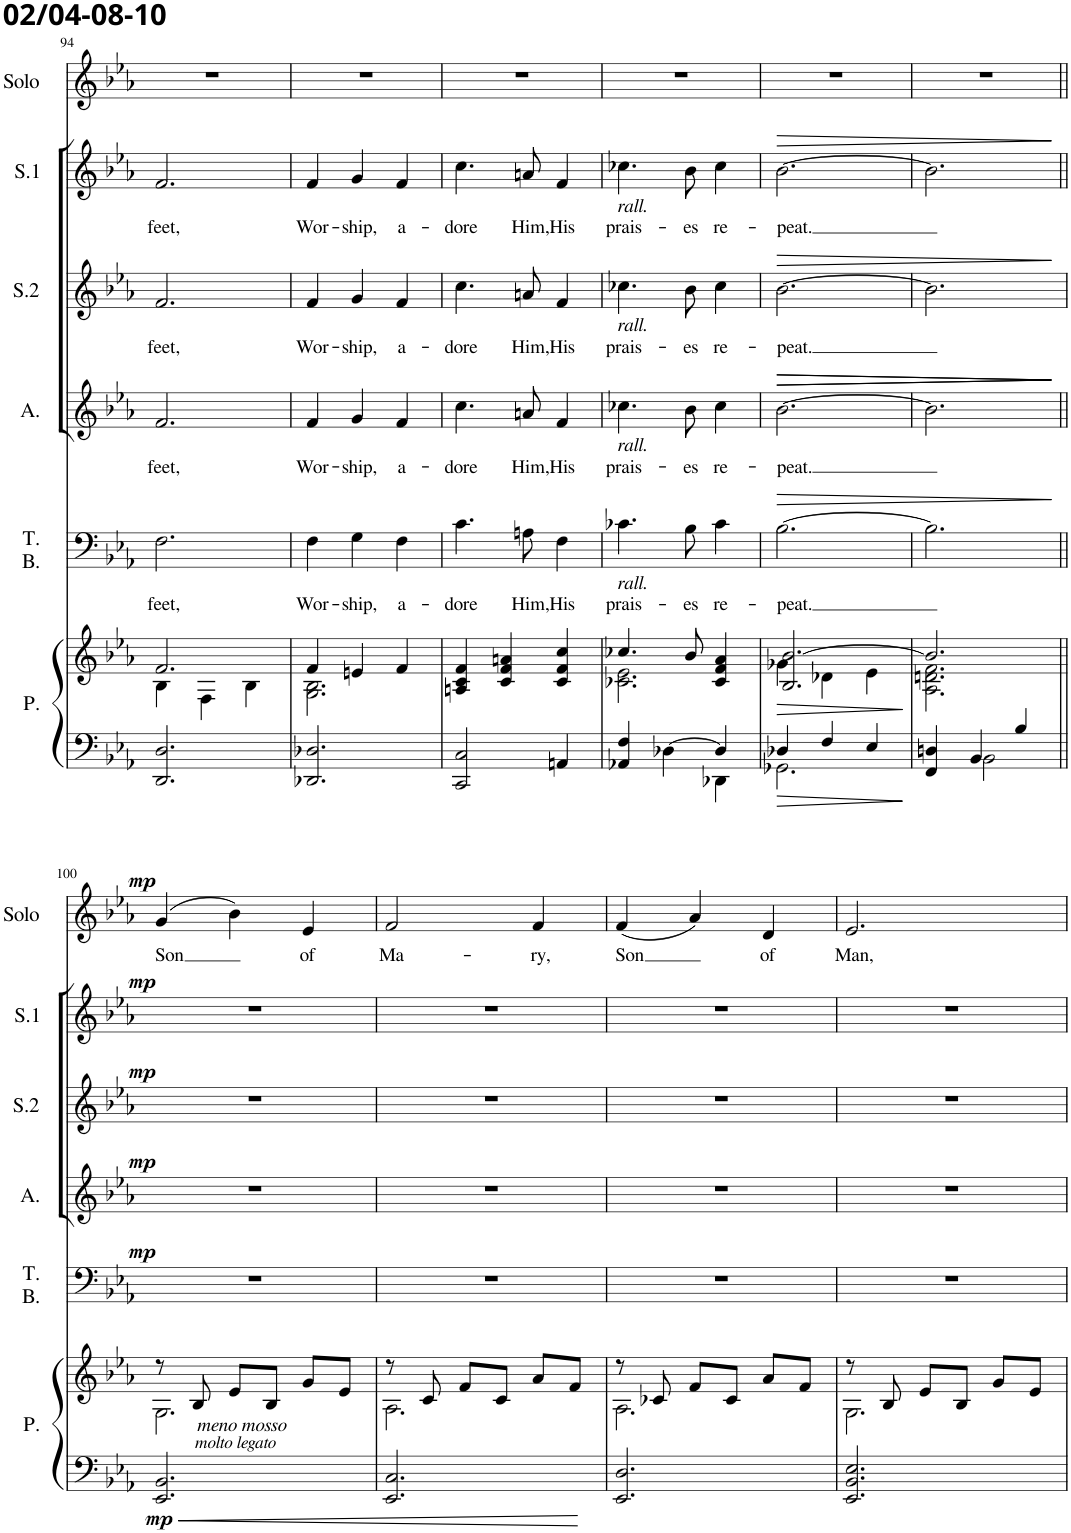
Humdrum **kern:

**kern	**kern	**dynam	**kern	**text	**dynam	**kern	**text	**dynam	**kern	**text	**dynam	**kern	**text	**dynam	**kern	**text	**dynam
*part6	*part6	*part6	*part5	*part5	*part5	*part4	*part4	*part4	*part3	*part3	*part3	*part2	*part2	*part2	*part1	*part1	*part1
*staff7	*staff6	*staff6/7	*staff5	*staff5	*staff5	*staff4	*staff4	*staff4	*staff3	*staff3	*staff3	*staff2	*staff2	*staff2	*staff1	*staff1	*staff1
*I"Piano	*	*	*I"Tenor Bas	*	*	*I"Alt	*	*	*I"Sopraan 2	*	*	*I"Sopraan 1	*	*	*I"Solo	*	*
*I'P.	*	*	*I'T. B.	*	*	*I'A.	*	*	*I'S.2	*	*	*I'S.1	*	*	*I'Solo	*	*
!!LO:PB:g=z
*clefF4	*clefG2	*	*clefF4	*	*	*clefG2	*	*	*clefG2	*	*	*clefG2	*	*	*clefG2	*	*
*	*	*	*	*	*	*	*	*	*Trd1c2	*	*	*Trd1c2	*	*	*	*	*
*k[b-e-a-]	*k[b-e-a-]	*	*k[b-e-a-]	*	*	*k[b-e-a-]	*	*	*k[b-e-a-]	*	*	*k[b-e-a-]	*	*	*k[b-e-a-]	*	*
*M3/4	*M3/4	*	*M3/4	*	*	*M3/4	*	*	*M3/4	*	*	*M3/4	*	*	*M3/4	*	*
=94	=94	=94	=94	=94	=94	=94	=94	=94	=94	=94	=94	=94	=94	=94	=94	=94	=94
*	*^	*	*	*	*	*	*	*	*	*	*	*	*	*	*	*	*
!	!	!	!	!	!LO:LY:b	!	!	!LO:LY:b	!	!	!LO:LY:b	!	!	!LO:LY:b	!	!	!	!
2.DD/ 2.D/	2.f/	4B-\	.	2.F\	feet,	.	2.f/	feet,	.	2.f/	feet,	.	2.f/	feet,	.	2.r	.	.
.	.	4F\	.	.	.	.	.	.	.	.	.	.	.	.	.	.	.	.
.	.	4B-\	.	.	.	.	.	.	.	.	.	.	.	.	.	.	.	.
=95	=95	=95	=95	=95	=95	=95	=95	=95	=95	=95	=95	=95	=95	=95	=95	=95	=95	=95
!	!	!	!	!	!LO:LY:b	!	!	!LO:LY:b	!	!	!LO:LY:b	!	!	!LO:LY:b	!	!	!	!
2.DD-X/ 2.D-X/	4f/	2.G\ 2.B-\	.	4F\	Wor-	.	4f/	Wor-	.	4f/	Wor-	.	4f/	Wor-	.	2.r	.	.
!	!	!	!	!	!LO:LY:b	!	!	!LO:LY:b	!	!	!LO:LY:b	!	!	!LO:LY:b	!	!	!	!
.	4en/	.	.	4G\	-ship,	.	4g/	-ship,	.	4g/	-ship,	.	4g/	-ship,	.	.	.	.
!	!	!	!	!	!LO:LY:b	!	!	!LO:LY:b	!	!	!LO:LY:b	!	!	!LO:LY:b	!	!	!	!
.	4f/	.	.	4F\	a-	.	4f/	a-	.	4f/	a-	.	4f/	a-	.	.	.	.
*	*v	*v	*	*	*	*	*	*	*	*	*	*	*	*	*	*	*	*
=96	=96	=96	=96	=96	=96	=96	=96	=96	=96	=96	=96	=96	=96	=96	=96	=96	=96
!	!	!	!	!LO:LY:b	!	!	!LO:LY:b	!	!	!LO:LY:b	!	!	!LO:LY:b	!	!	!	!
2CC/ 2C/	4An/ 4c/ 4f/	.	4.c\	-dore	.	4.cc\	-dore	.	4.cc\	-dore	.	4.cc\	-dore	.	2.r	.	.
.	4c/ 4f/ 4an/	.	.	.	.	.	.	.	.	.	.	.	.	.	.	.	.
!	!	!	!	!LO:LY:b	!	!	!LO:LY:b	!	!	!LO:LY:b	!	!	!LO:LY:b	!	!	!	!
.	.	.	8An\	Him,	.	8an/	Him,	.	8an/	Him,	.	8an/	Him,	.	.	.	.
!	!	!	!	!LO:LY:b	!	!	!LO:LY:b	!	!	!LO:LY:b	!	!	!LO:LY:b	!	!	!	!
4AAn/	4c/ 4f/ 4cc/	.	4F\	His	.	4f/	His	.	4f/	His	.	4f/	His	.	.	.	.
=97	=97	=97	=97	=97	=97	=97	=97	=97	=97	=97	=97	=97	=97	=97	=97	=97	=97
*^	*^	*	*	*	*	*	*	*	*	*	*	*	*	*	*	*	*
!	!	!	!	!	!	!	!	!	!	!	!	!	!	!LO:TX:b:i:t=rall.	!	!	!	!	!
!	!	!	!	!	!	!	!	!	!	!	!LO:TX:b:i:t=rall.	!	!	!	!	!	!	!	!
!	!	!	!	!	!	!	!	!LO:TX:b:i:t=rall.	!	!	!	!	!	!	!	!	!	!	!
!	!	!	!	!	!LO:TX:b:i:t=rall.	!	!	!	!	!	!	!	!	!	!	!	!	!	!
!	!	!	!	!	!	!LO:LY:b	!	!	!LO:LY:b	!	!	!LO:LY:b	!	!	!LO:LY:b	!	!	!	!
4AA-X/ 4F/	2ryy	4.cc-X/	2.c-X\ 2.e-\	.	4.c-X\	prais-	.	4.cc-X\	prais-	.	4.cc-X\	prais-	.	4.cc-X\	prais-	.	2.r	.	.
[4D-X\	.	.	.	.	.	.	.	.	.	.	.	.	.	.	.	.	.	.	.
!	!	!	!	!	!	!LO:LY:b	!	!	!LO:LY:b	!	!	!LO:LY:b	!	!	!LO:LY:b	!	!	!	!
.	.	8b-/	.	.	8B-\	-es	.	8b-\	-es	.	8b-\	-es	.	8b-\	-es	.	.	.	.
!	!	!	!	!	!	!LO:LY:b	!	!	!LO:LY:b	!	!	!LO:LY:b	!	!	!LO:LY:b	!	!	!	!
4D-/]	4DD-X\	4c-/ 4f/ 4a-/	.	.	4c-\	re-	.	4cc-\	re-	.	4cc-\	re-	.	4cc-\	re-	.	.	.	.
=98	=98	=98	=98	=98	=98	=98	=98	=98	=98	=98	=98	=98	=98	=98	=98	=98	=98	=98	=98
!	!	!	!	!LO:HP:b	!	!LO:LY:b	!LO:HP:b	!	!LO:LY:b	!LO:HP:b	!	!LO:LY:b	!LO:HP:b	!	!LO:LY:b	!LO:HP:b	!	!	!
4D-X/	2.GG-X\	2.B-/ [2.b-/	4g-X\	>	[2.B-\	-peat.	>	[2.b-\	-peat.	>	[2.b-\	-peat.	>	[2.b-\	-peat.	>	2.r	.	.
4F/	.	.	4d-X\	.	.	.	.	.	.	.	.	.	.	.	.	.	.	.	.
4E-/	.	.	4e-\	.	.	.	.	.	.	.	.	.	.	.	.	.	.	.	.
*v	*v	*	*	*	*	*	*	*	*	*	*	*	*	*	*	*	*	*	*
*	*v	*v	*	*	*	*	*	*	*	*	*	*	*	*	*	*	*	*
.	.	]	.	.	.	.	.	.	.	.	.	.	.	.	.	.	.
=99	=99	=99	=99	=99	=99	=99	=99	=99	=99	=99	=99	=99	=99	=99	=99	=99	=99
*^	*^	*	*	*	*	*	*	*	*	*	*	*	*	*	*	*	*
!	!	!	!	!	!	!	!	!	!	!LO:HP:b	!	!	!	!	!	!	!	!	!
4FF/ 4Dn/	4ryy	2.b-/]	2.A-\ 2.dn\ 2.f\	.	2.B-\]	.	.	2.b-\]	.	>	2.b-\]	.	.	2.b-\]	.	.	2.r	.	.
4BB-/	2BB-\	.	.	.	.	.	.	.	.	.	.	.	.	.	.	.	.	.	.
4B-/	.	.	.	.	.	.	.	.	.	.	.	.	.	.	.	.	.	.	.
*v	*v	*	*	*	*	*	*	*	*	*	*	*	*	*	*	*	*	*	*
*	*v	*v	*	*	*	*	*	*	*	*	*	*	*	*	*	*	*	*
.	.	.	.	.	]	.	.	] ]	.	.	]	.	.	]	.	.	.
!!LO:LB:g=z
=100||	=100||	=100||	=100||	=100||	=100||	=100||	=100||	=100||	=100||	=100||	=100||	=100||	=100||	=100||	=100||	=100||	=100||
*	*^	*	*	*	*	*	*	*	*	*	*	*	*	*	*	*	*
!	!	!	!LO:DY:b=2	!	!	!LO:DY:a	!	!	!LO:DY:a	!	!	!LO:DY:a	!	!	!LO:DY:a	!	!LO:LY:b	!LO:DY:a
2.EE-/ 2.BB-/	8r	2.G\	mp	2.r	.	mp	2.r	.	mp	2.r	.	mp	2.r	.	mp	(4g/	Son	mp
!	!LO:TX:b:i:t=molto legato	!	!	!	!	!	!	!	!	!	!	!	!	!	!	!	!	!
!	!LO:TX:b:i:t=meno mosso	!	!	!	!	!	!	!	!	!	!	!	!	!	!	!	!	!
.	8B-/	.	.	.	.	.	.	.	.	.	.	.	.	.	.	.	.	.
.	8e-/L	.	.	.	.	.	.	.	.	.	.	.	.	.	.	4b-\)	.	.
.	8B-/J	.	.	.	.	.	.	.	.	.	.	.	.	.	.	.	.	.
!	!	!	!	!	!	!	!	!	!	!	!	!	!	!	!	!	!LO:LY:b	!
.	8g/L	.	.	.	.	.	.	.	.	.	.	.	.	.	.	4e-/	of	.
.	8e-/J	.	.	.	.	.	.	.	.	.	.	.	.	.	.	.	.	.
=101	=101	=101	=101	=101	=101	=101	=101	=101	=101	=101	=101	=101	=101	=101	=101	=101	=101	=101
!	!	!	!	!	!	!	!	!	!	!	!	!	!	!	!	!	!LO:LY:b	!
2.EE-/ 2.C/	8r	2.A-\	.	2.r	.	.	2.r	.	.	2.r	.	.	2.r	.	.	2f/	Ma-	.
.	8c/	.	.	.	.	.	.	.	.	.	.	.	.	.	.	.	.	.
.	8f/L	.	.	.	.	.	.	.	.	.	.	.	.	.	.	.	.	.
.	8c/J	.	.	.	.	.	.	.	.	.	.	.	.	.	.	.	.	.
!	!	!	!	!	!	!	!	!	!	!	!	!	!	!	!	!	!LO:LY:b	!
.	8a-/L	.	.	.	.	.	.	.	.	.	.	.	.	.	.	4f/	-ry,	.
.	8f/J	.	.	.	.	.	.	.	.	.	.	.	.	.	.	.	.	.
=102	=102	=102	=102	=102	=102	=102	=102	=102	=102	=102	=102	=102	=102	=102	=102	=102	=102	=102
!	!	!	!	!	!	!	!	!	!	!	!	!	!	!	!	!	!LO:LY:b	!
2.EE-/ 2.D/	8r	2.A-\	.	2.r	.	.	2.r	.	.	2.r	.	.	2.r	.	.	(4f/	Son	.
.	8c-X/	.	.	.	.	.	.	.	.	.	.	.	.	.	.	.	.	.
.	8f/L	.	.	.	.	.	.	.	.	.	.	.	.	.	.	4a-/)	.	.
.	8c-/J	.	.	.	.	.	.	.	.	.	.	.	.	.	.	.	.	.
!	!	!	!	!	!	!	!	!	!	!	!	!	!	!	!	!	!LO:LY:b	!
.	8a-/L	.	.	.	.	.	.	.	.	.	.	.	.	.	.	4d/	of	.
.	8f/J	.	.	.	.	.	.	.	.	.	.	.	.	.	.	.	.	.
=103	=103	=103	=103	=103	=103	=103	=103	=103	=103	=103	=103	=103	=103	=103	=103	=103	=103	=103
!	!	!	!	!	!	!	!	!	!	!	!	!	!	!	!	!	!LO:LY:b	!
2.EE-/ 2.BB-/ 2.E-/	8r	2.G\	.	2.r	.	.	2.r	.	.	2.r	.	.	2.r	.	.	2.e-/	Man,	.
.	8B-/	.	.	.	.	.	.	.	.	.	.	.	.	.	.	.	.	.
.	8e-/L	.	.	.	.	.	.	.	.	.	.	.	.	.	.	.	.	.
.	8B-/J	.	.	.	.	.	.	.	.	.	.	.	.	.	.	.	.	.
.	8g/L	.	.	.	.	.	.	.	.	.	.	.	.	.	.	.	.	.
.	8e-/J	.	.	.	.	.	.	.	.	.	.	.	.	.	.	.	.	.
*	*v	*v	*	*	*	*	*	*	*	*	*	*	*	*	*	*	*	*
=	=	=	=	=	=	=	=	=	=	=	=	=	=	=	=	=	=
*-	*-	*-	*-	*-	*-	*-	*-	*-	*-	*-	*-	*-	*-	*-	*-	*-	*-
